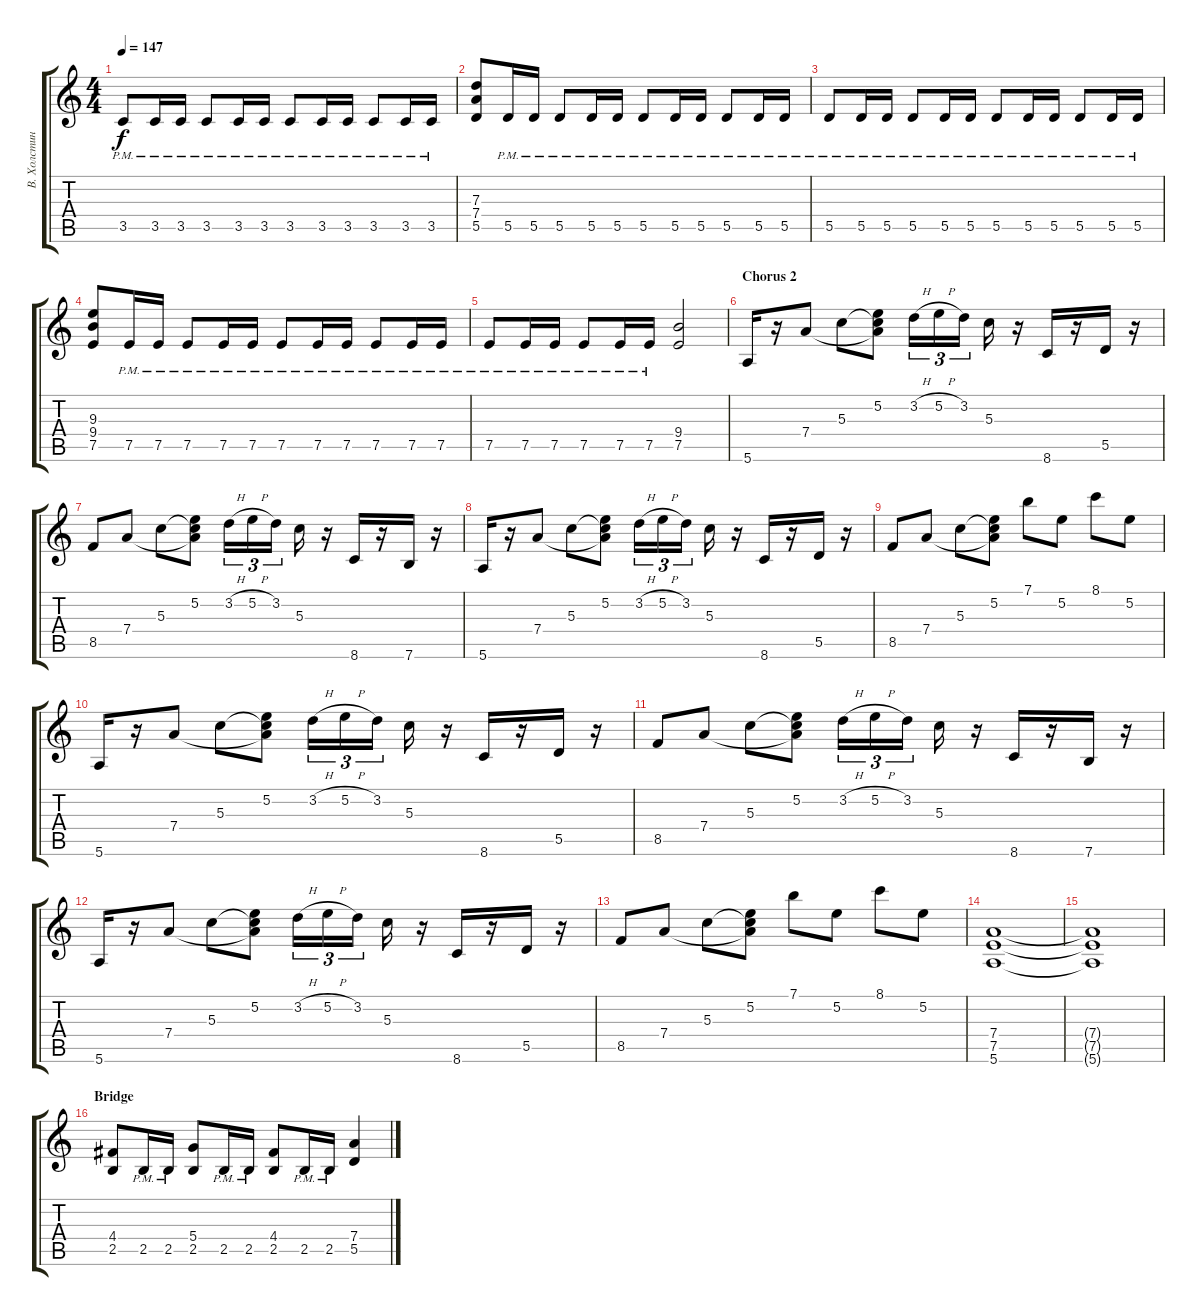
\track ("В. Холстинин" "В. Холстин") {instrument overdrivenguitar}
\staff {score tabs}
\tuning (E4 B3 G3 D3 A2 E2) {hide}
\ts (4 4)
\tempo 147
\clef g2
\ks c
3.5{pm}.8{dy f} 3.5{pm}.16 3.5{pm}.16 3.5{pm}.8 3.5{pm}.16 3.5{pm}.16 3.5{pm}.8 3.5{pm}.16 3.5{pm}.16 3.5{pm}.8 3.5{pm}.16 3.5{pm}.16 |
(7.3 7.4 5.5).8 5.5{pm}.16 5.5{pm}.16 5.5{pm}.8 5.5{pm}.16 5.5{pm}.16 5.5{pm}.8 5.5{pm}.16 5.5{pm}.16 5.5{pm}.8 5.5{pm}.16 5.5{pm}.16 |
5.5{pm}.8 5.5{pm}.16 5.5{pm}.16 5.5{pm}.8 5.5{pm}.16 5.5{pm}.16 5.5{pm}.8 5.5{pm}.16 5.5{pm}.16 5.5{pm}.8 5.5{pm}.16 5.5{pm}.16 |
(9.3 9.4 7.5).8 7.5{pm}.16 7.5{pm}.16 7.5{pm}.8 7.5{pm}.16 7.5{pm}.16 7.5{pm}.8 7.5{pm}.16 7.5{pm}.16 7.5{pm}.8 7.5{pm}.16 7.5{pm}.16 |
7.5{pm}.8 7.5{pm}.16 7.5{pm}.16 7.5{pm}.8 7.5{pm}.16 7.5{pm}.16 (9.4 7.5).2 |
\section ("" "Chorus 2")
5.6.16{volume 9} r.16 7.4.8 5.3.8 (5.2 5.3{t} 7.4{t}).8 3.2{h}.16{tu (3 2)} 5.2{h}.16{tu (3 2)} 3.2.16{tu (3 2)} 5.3.16 r.16 8.6.16 r.16 5.5.16 r.16 |
8.5.8 7.4.8 5.3.8 (5.2 5.3{t} 7.4{t}).8 3.2{h}.16{tu (3 2)} 5.2{h}.16{tu (3 2)} 3.2.16{tu (3 2)} 5.3.16 r.16 8.6.16 r.16 7.6.16 r.16 |
5.6.16 r.16 7.4.8 5.3.8 (5.2 5.3{t} 7.4{t}).8 3.2{h}.16{tu (3 2)} 5.2{h}.16{tu (3 2)} 3.2.16{tu (3 2)} 5.3.16 r.16 8.6.16 r.16 5.5.16 r.16 |
8.5.8 7.4.8 5.3.8 (5.2 5.3{t} 7.4{t}).8 7.1.8 5.2.8 8.1.8 5.2.8 |
5.6.16 r.16 7.4.8 5.3.8 (5.2 5.3{t} 7.4{t}).8 3.2{h}.16{tu (3 2)} 5.2{h}.16{tu (3 2)} 3.2.16{tu (3 2)} 5.3.16 r.16 8.6.16 r.16 5.5.16 r.16 |
8.5.8 7.4.8 5.3.8 (5.2 5.3{t} 7.4{t}).8 3.2{h}.16{tu (3 2)} 5.2{h}.16{tu (3 2)} 3.2.16{tu (3 2)} 5.3.16 r.16 8.6.16 r.16 7.6.16 r.16 |
5.6.16 r.16 7.4.8 5.3.8 (5.2 5.3{t} 7.4{t}).8 3.2{h}.16{tu (3 2)} 5.2{h}.16{tu (3 2)} 3.2.16{tu (3 2)} 5.3.16 r.16 8.6.16 r.16 5.5.16 r.16 |
8.5.8 7.4.8 5.3.8 (5.2 5.3{t} 7.4{t}).8 7.1.8 5.2.8 8.1.8 5.2.8 |
(7.4 7.5 5.6).1 |
(7.4{t} 7.5{t} 5.6{t}).1{volume 10} |
\section ("" "Bridge")
(4.4 2.5).8 2.5{pm}.16 2.5{pm}.16 (5.4 2.5).8 2.5{pm}.16 2.5{pm}.16 (4.4 2.5).8 2.5{pm}.16 2.5{pm}.16 (7.4 5.5).4
